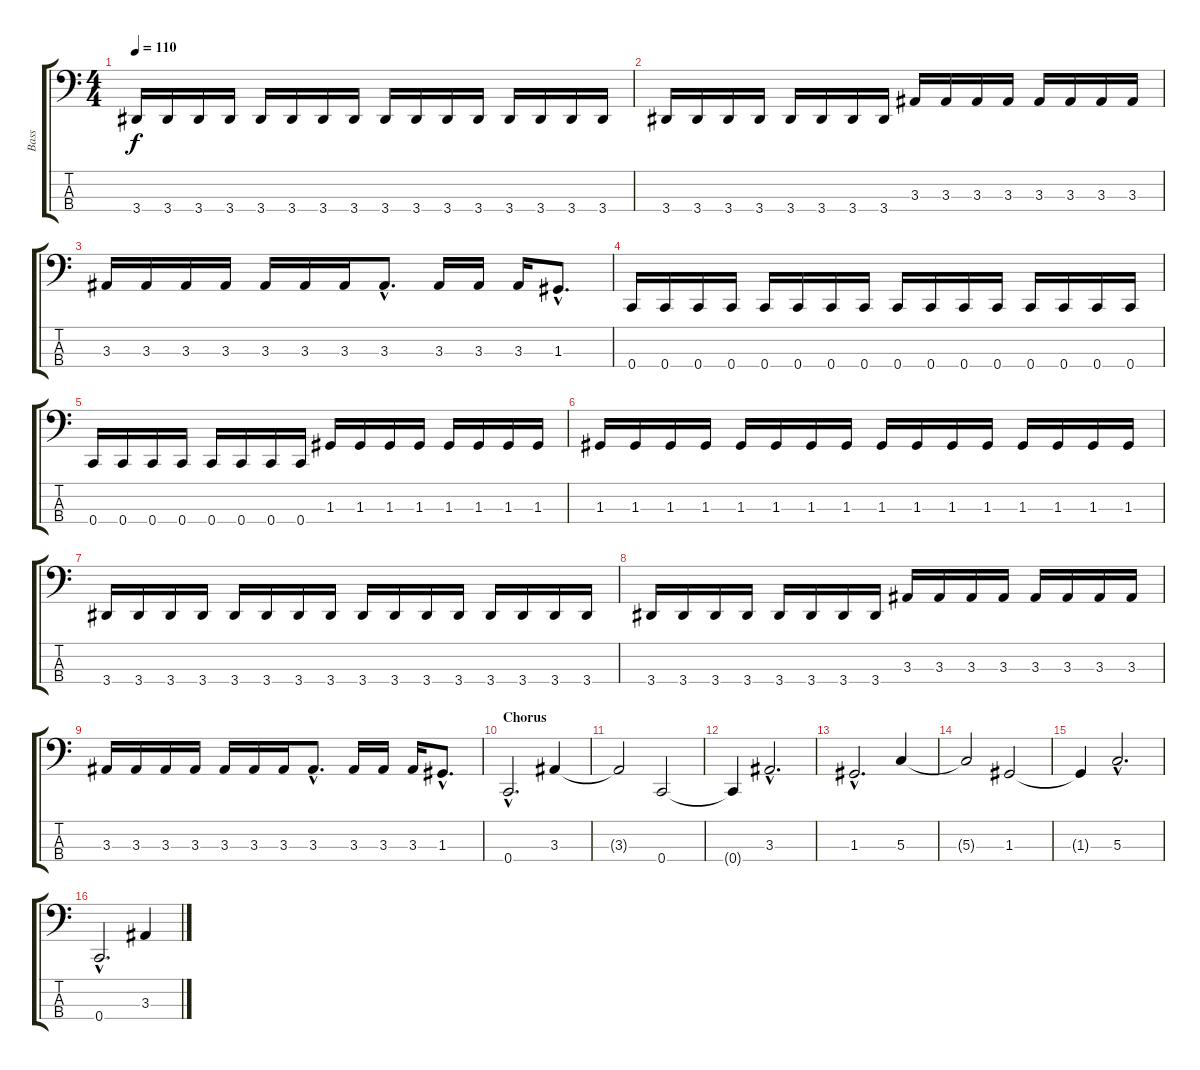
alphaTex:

\track ("Bass" "Bass") {instrument electricbassfinger}
\staff {score tabs}
\tuning (F2 C2 G1 C1) {hide}
\ts (4 4)
\tempo 110
\clef f4
\ks c
3.4.16{dy f} 3.4.16 3.4.16 3.4.16 3.4.16 3.4.16 3.4.16 3.4.16 3.4.16 3.4.16 3.4.16 3.4.16 3.4.16 3.4.16 3.4.16 3.4.16 |
3.4.16 3.4.16 3.4.16 3.4.16 3.4.16 3.4.16 3.4.16 3.4.16 3.3.16 3.3.16 3.3.16 3.3.16 3.3.16 3.3.16 3.3.16 3.3.16 |
3.3.16 3.3.16 3.3.16 3.3.16 3.3.16 3.3.16 3.3.16 3.3{hac}.8{d} 3.3.16 3.3.16 3.3.16 1.3{hac}.8{d} |
0.4.16 0.4.16 0.4.16 0.4.16 0.4.16 0.4.16 0.4.16 0.4.16 0.4.16 0.4.16 0.4.16 0.4.16 0.4.16 0.4.16 0.4.16 0.4.16 |
0.4.16 0.4.16 0.4.16 0.4.16 0.4.16 0.4.16 0.4.16 0.4.16 1.3.16 1.3.16 1.3.16 1.3.16 1.3.16 1.3.16 1.3.16 1.3.16 |
1.3.16 1.3.16 1.3.16 1.3.16 1.3.16 1.3.16 1.3.16 1.3.16 1.3.16 1.3.16 1.3.16 1.3.16 1.3.16 1.3.16 1.3.16 1.3.16 |
3.4.16 3.4.16 3.4.16 3.4.16 3.4.16 3.4.16 3.4.16 3.4.16 3.4.16 3.4.16 3.4.16 3.4.16 3.4.16 3.4.16 3.4.16 3.4.16 |
3.4.16 3.4.16 3.4.16 3.4.16 3.4.16 3.4.16 3.4.16 3.4.16 3.3.16 3.3.16 3.3.16 3.3.16 3.3.16 3.3.16 3.3.16 3.3.16 |
3.3.16 3.3.16 3.3.16 3.3.16 3.3.16 3.3.16 3.3.16 3.3{hac}.8{d} 3.3.16 3.3.16 3.3.16 1.3{hac}.8{d} |
\section ("" "Chorus")
0.4{hac}.2{d} 3.3.4 |
3.3{t}.2 0.4.2 |
0.4{t}.4 3.3{hac}.2{d} |
1.3{hac}.2{d} 5.3.4 |
5.3{t}.2 1.3.2 |
1.3{t}.4 5.3{hac}.2{d} |
0.4{hac}.2{d} 3.3.4
